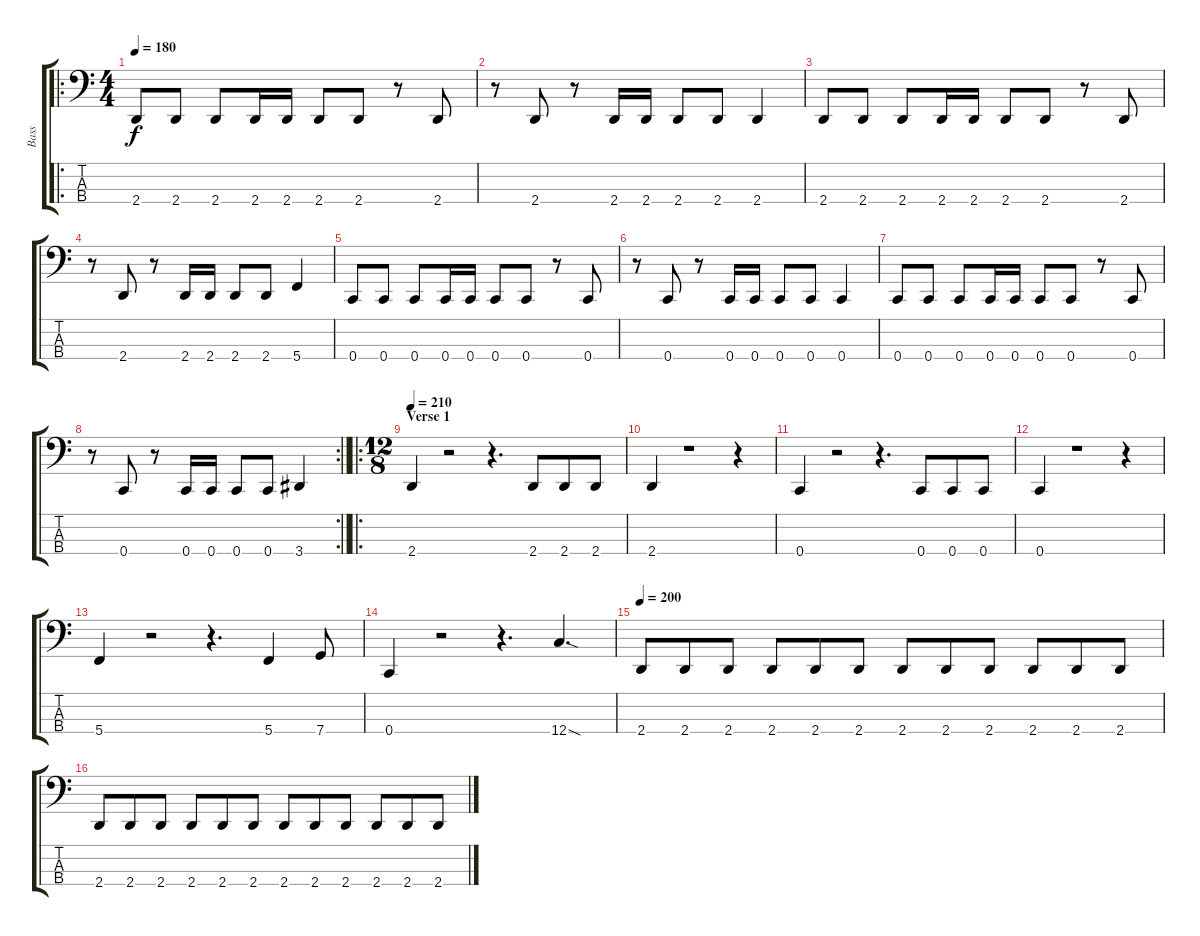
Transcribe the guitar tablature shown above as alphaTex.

\track ("Bass" "Bass") {instrument electricbasspick}
\staff {score tabs}
\tuning (F2 C2 G1 C1) {hide}
\ro
\ts (4 4)
\tempo 180
\clef f4
\ks c
2.4.8{dy f} 2.4.8 2.4.8 2.4.16 2.4.16 2.4.8 2.4.8 r.8 2.4.8 |
r.8 2.4.8 r.8 2.4.16 2.4.16 2.4.8 2.4.8 2.4.4 |
2.4.8 2.4.8 2.4.8 2.4.16 2.4.16 2.4.8 2.4.8 r.8 2.4.8 |
r.8 2.4.8 r.8 2.4.16 2.4.16 2.4.8 2.4.8 5.4.4 |
0.4.8 0.4.8 0.4.8 0.4.16 0.4.16 0.4.8 0.4.8 r.8 0.4.8 |
r.8 0.4.8 r.8 0.4.16 0.4.16 0.4.8 0.4.8 0.4.4 |
0.4.8 0.4.8 0.4.8 0.4.16 0.4.16 0.4.8 0.4.8 r.8 0.4.8 |
\rc 2
\barLineRight lightlight
r.8 0.4.8 r.8 0.4.16 0.4.16 0.4.8 0.4.8 3.4.4 |
\ro
\ts (12 8)
\section ("" "Verse 1")
\tempo 210
2.4.4 r.2 r.4{d} 2.4.8 2.4.8 2.4.8 |
2.4.4 r.1 r.4 |
0.4.4 r.2 r.4{d} 0.4.8 0.4.8 0.4.8 |
0.4.4 r.1 r.4 |
5.4.4 r.2 r.4{d} 5.4.4 7.4.8 |
0.4.4 r.2 r.4{d} 12.4{sod}.4{d} |
\tempo 210
\tempo 200
2.4.8 2.4.8 2.4.8 2.4.8 2.4.8 2.4.8 2.4.8 2.4.8 2.4.8 2.4.8 2.4.8 2.4.8 |
2.4.8 2.4.8 2.4.8 2.4.8 2.4.8 2.4.8 2.4.8 2.4.8 2.4.8 2.4.8 2.4.8 2.4.8
